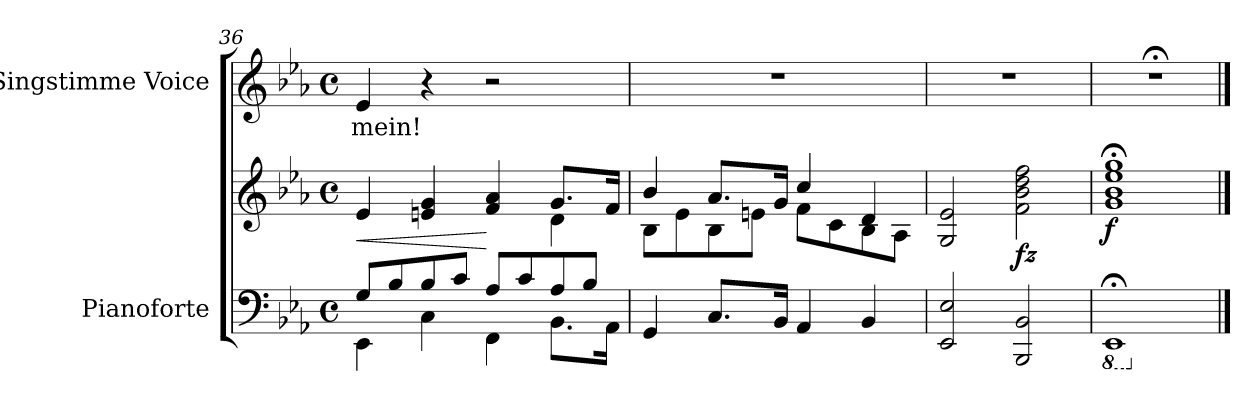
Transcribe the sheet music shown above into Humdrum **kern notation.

**kern	**kern	**dynam	**kern	**text
*part2	*part2	*part2	*part1	*part1
*staff3	*staff2	*staff2/3	*staff1	*staff1
*I"Pianoforte	*	*	*I"Singstimme Voice	*
*I'Pno	*	*	*	*
*clefF4	*clefG2	*	*clefG2	*
*k[b-e-a-]	*k[b-e-a-]	*	*k[b-e-a-]	*
*M4/4	*M4/4	*	*M4/4	*
*met(c)	*met(c)	*	*met(c)	*
=36	=36	=36	=36	=36
*^	*	*	*	*
!	!	!LO:TX:a:B:t=a tempo	!	!	!
!	!	!	!LO:HP:b	!	!
*	*	*^	*	*	*
8G/L	4EE-\	4e-/	2.ryy	<	4e-/	mein!
8B-/	.	.	.	.	.	.
8B-/	4C\	4en/ 4g/	.	.	4r	.
8c/J	.	.	.	.	.	.
8A-/L	4FF\	4f/ 4a-/	.	[	2r	.
8c/	.	.	.	.	.	.
8A-/	8.BB-\L	8.g/L	4d\	.	.	.
8B-/J	.	.	.	.	.	.
.	16AA-\Jk	16f/Jk	.	.	.	.
*v	*v	*	*	*	*	*
=37	=37	=37	=37	=37	=37
4GG/	4b-/	8B-\L	.	1r	.
.	.	8e-\	.	.	.
8.C/L	8.a-/L	8B-\	.	.	.
.	.	8en\J	.	.	.
16BB-/Jk	16g/Jk	.	.	.	.
4AA-/	4cc/	8f\L	.	.	.
.	.	8c\	.	.	.
4BB-/	4d/	8B-\	.	.	.
.	.	8A-\J	.	.	.
*	*v	*v	*	*	*
=38	=38	=38	=38	=38
2EE-/ 2E-/	2G/ 2e-/	.	1r	.
!	!	!LO:DY:b	!	!
2BBB-/ 2BB-/	2f\ 2b-\ 2dd\ 2ff\	fz	.	.
=39	=39	=39	=39	=39
*8ba	*	*	*	*
!	!	!LO:DY:b	!	!
1EEE-;<	1g;< 1b-;< 1ee-;< 1gg;<	f	1r;<	.
*X8ba	*	*	*	*
==	==	==	==	==
*-	*-	*-	*-	*-
